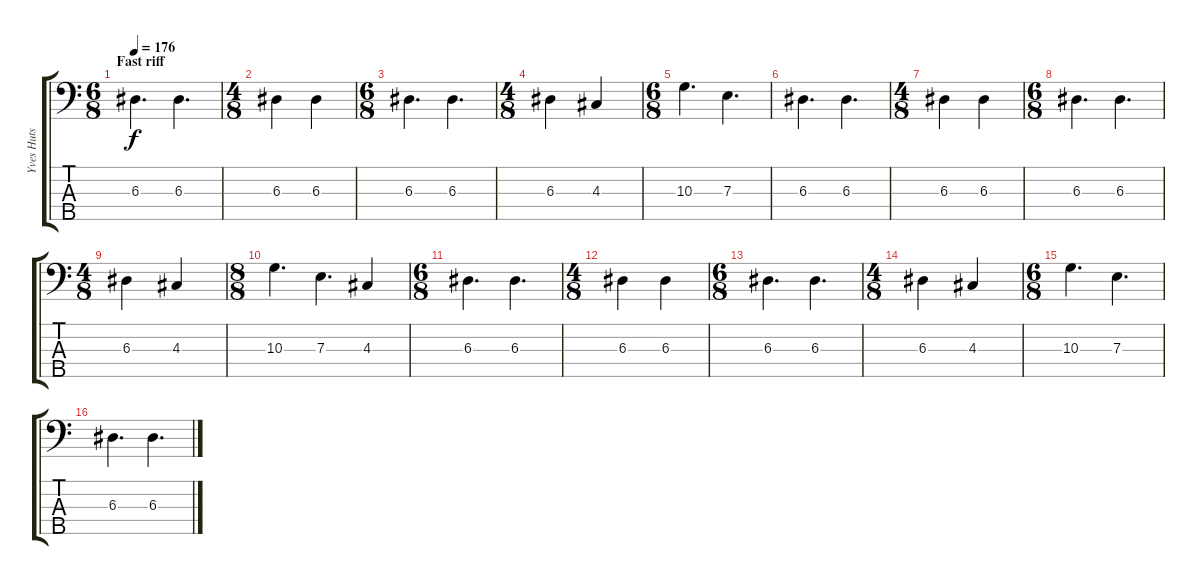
\track ("Yves Huts" "Yves Huts") {instrument electricbasspick}
\staff {score tabs}
\tuning (G2 D2 A1 E1 B0) {hide}
\ts (6 8)
\section ("" "Fast riff")
\tempo 176
\clef f4
\ks c
6.3.4{d dy f instrument electricbasspick} 6.3.4{d} |
\ts (4 8)
6.3.4 6.3.4 |
\ts (6 8)
6.3.4{d} 6.3.4{d} |
\ts (4 8)
6.3.4 4.3.4 |
\ts (6 8)
10.3.4{d} 7.3.4{d} |
6.3.4{d} 6.3.4{d} |
\ts (4 8)
6.3.4 6.3.4 |
\ts (6 8)
6.3.4{d} 6.3.4{d} |
\ts (4 8)
6.3.4 4.3.4 |
\ts (8 8)
10.3.4{d} 7.3.4{d} 4.3.4 |
\ts (6 8)
6.3.4{d} 6.3.4{d} |
\ts (4 8)
6.3.4 6.3.4 |
\ts (6 8)
6.3.4{d} 6.3.4{d} |
\ts (4 8)
6.3.4 4.3.4 |
\ts (6 8)
10.3.4{d} 7.3.4{d} |
6.3.4{d} 6.3.4{d}
